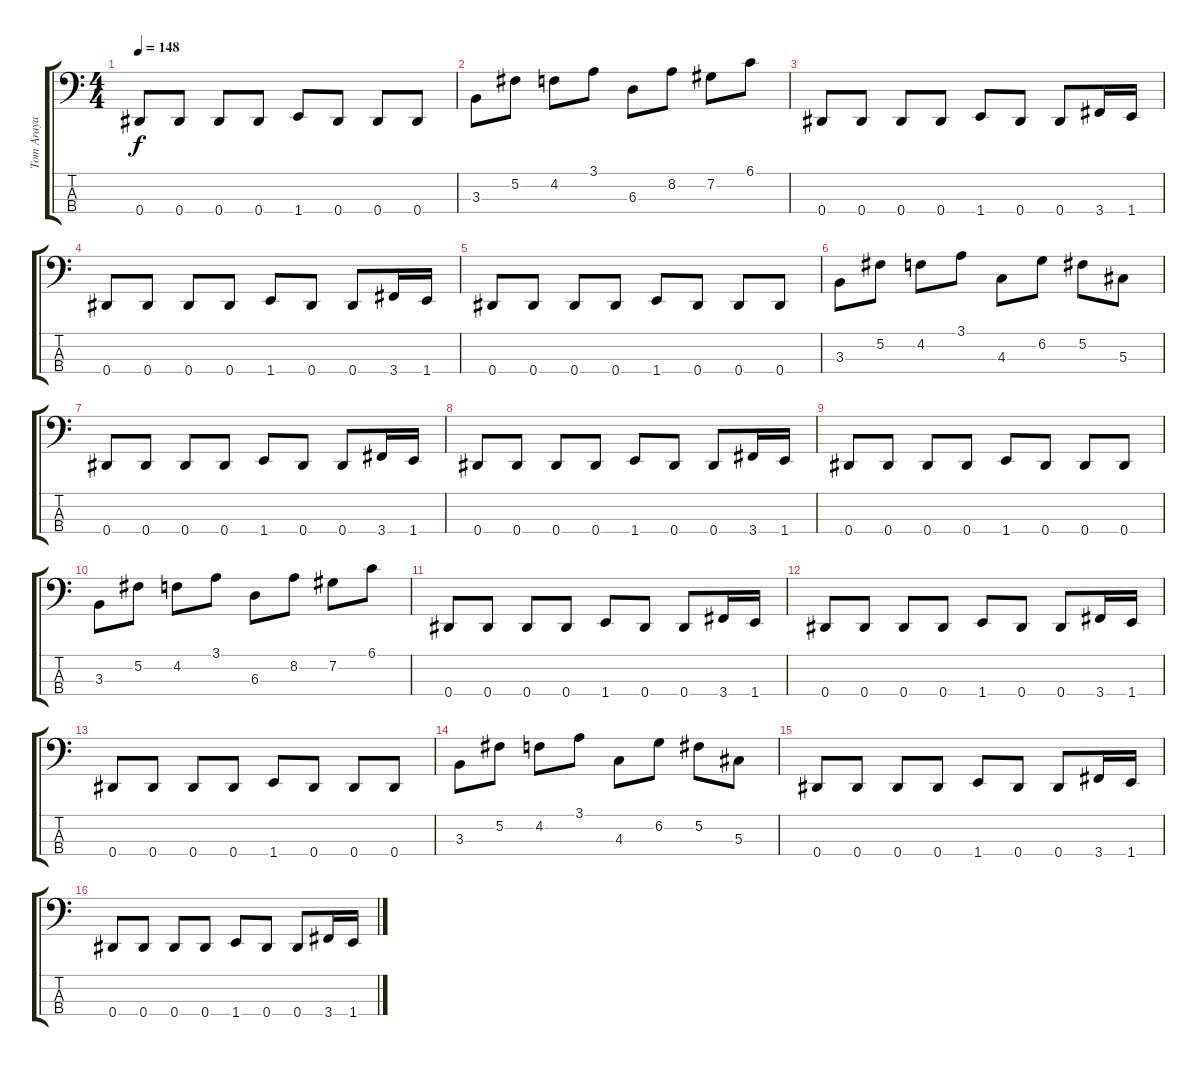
\track ("Tom Araya (Bass)" "Tom Araya ") {instrument electricbassfinger}
\staff {score tabs}
\tuning (Gb2 Db2 Ab1 Eb1) {hide}
\ts (4 4)
\tempo 148
\clef f4
\ks c
0.4.8{dy f} 0.4.8 0.4.8 0.4.8 1.4.8 0.4.8 0.4.8 0.4.8 |
3.3.8 5.2.8 4.2.8 3.1.8 6.3.8 8.2.8 7.2.8 6.1.8 |
0.4.8 0.4.8 0.4.8 0.4.8 1.4.8 0.4.8 0.4.8 3.4.16 1.4.16 |
0.4.8 0.4.8 0.4.8 0.4.8 1.4.8 0.4.8 0.4.8 3.4.16 1.4.16 |
0.4.8 0.4.8 0.4.8 0.4.8 1.4.8 0.4.8 0.4.8 0.4.8 |
3.3.8 5.2.8 4.2.8 3.1.8 4.3.8 6.2.8 5.2.8 5.3.8 |
0.4.8 0.4.8 0.4.8 0.4.8 1.4.8 0.4.8 0.4.8 3.4.16 1.4.16 |
0.4.8 0.4.8 0.4.8 0.4.8 1.4.8 0.4.8 0.4.8 3.4.16 1.4.16 |
0.4.8 0.4.8 0.4.8 0.4.8 1.4.8 0.4.8 0.4.8 0.4.8 |
3.3.8 5.2.8 4.2.8 3.1.8 6.3.8 8.2.8 7.2.8 6.1.8 |
0.4.8 0.4.8 0.4.8 0.4.8 1.4.8 0.4.8 0.4.8 3.4.16 1.4.16 |
0.4.8 0.4.8 0.4.8 0.4.8 1.4.8 0.4.8 0.4.8 3.4.16 1.4.16 |
0.4.8 0.4.8 0.4.8 0.4.8 1.4.8 0.4.8 0.4.8 0.4.8 |
3.3.8 5.2.8 4.2.8 3.1.8 4.3.8 6.2.8 5.2.8 5.3.8 |
0.4.8 0.4.8 0.4.8 0.4.8 1.4.8 0.4.8 0.4.8 3.4.16 1.4.16 |
0.4.8 0.4.8 0.4.8 0.4.8 1.4.8 0.4.8 0.4.8 3.4.16 1.4.16
